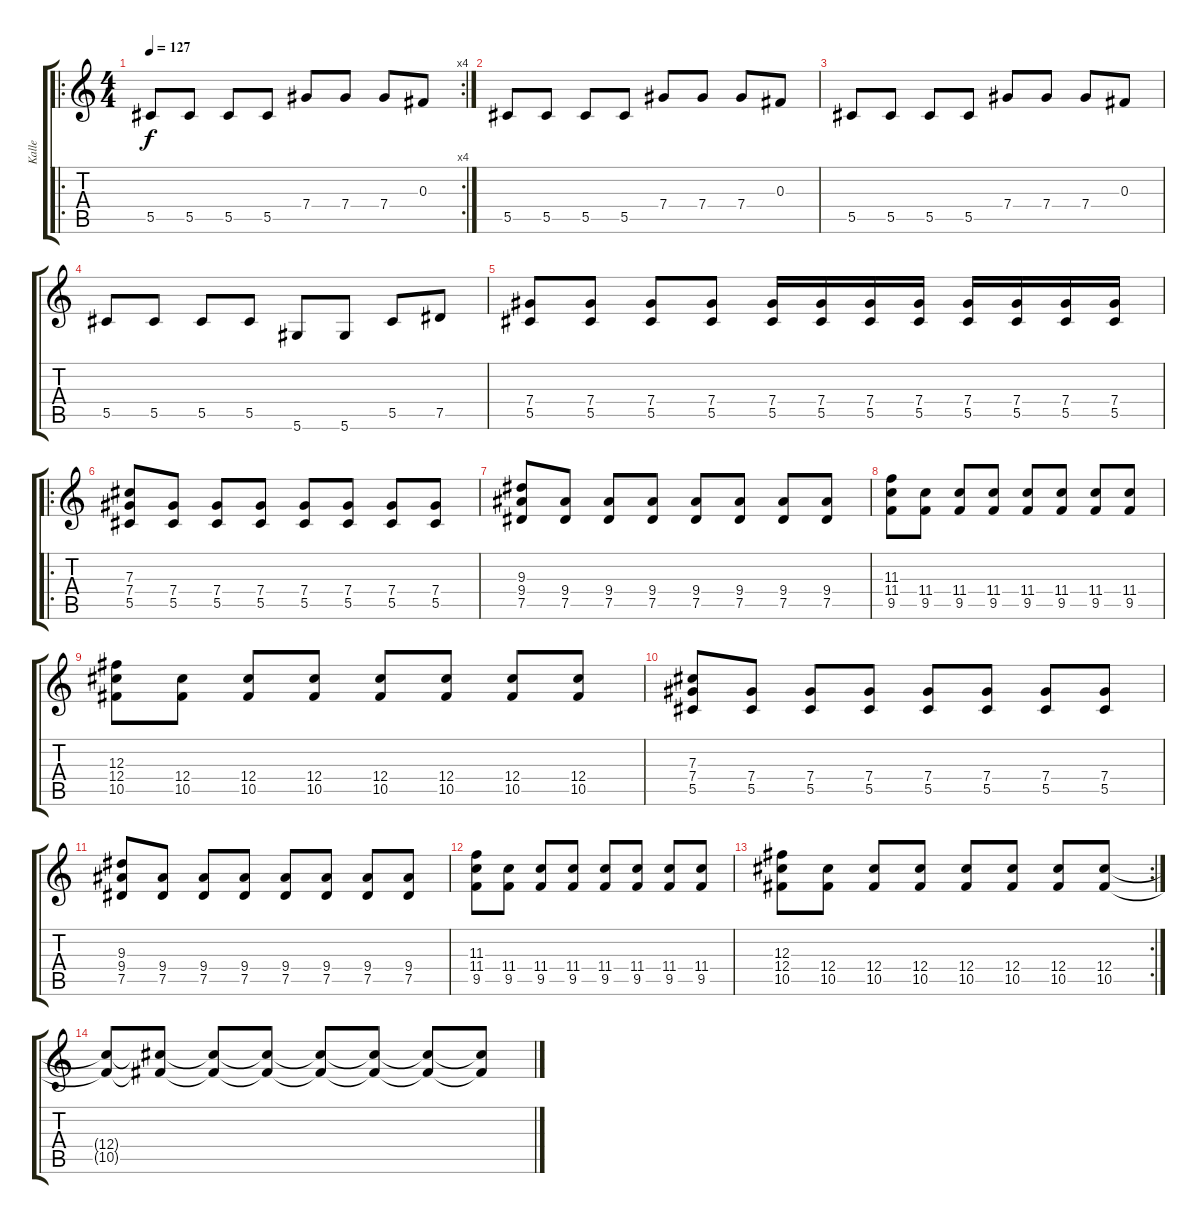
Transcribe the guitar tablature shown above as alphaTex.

\track ("Kalle" "Kalle") {instrument distortionguitar}
\staff {score tabs}
\tuning (Eb4 Bb3 Gb3 Db3 Ab2 Eb2) {hide}
\ro
\rc 4
\ts (4 4)
\tempo 127
\clef g2
\ks c
5.5.8{dy f} 5.5.8 5.5.8 5.5.8 7.4.8 7.4.8 7.4.8 0.3.8 |
5.5.8 5.5.8 5.5.8 5.5.8 7.4.8 7.4.8 7.4.8 0.3.8 |
5.5.8 5.5.8 5.5.8 5.5.8 7.4.8 7.4.8 7.4.8 0.3.8 |
5.5.8 5.5.8 5.5.8 5.5.8 5.6.8 5.6.8 5.5.8 7.5.8 |
(7.4 5.5).8 (7.4 5.5).8 (7.4 5.5).8 (7.4 5.5).8 (7.4 5.5).16 (7.4 5.5).16 (7.4 5.5).16 (7.4 5.5).16 (7.4 5.5).16 (7.4 5.5).16 (7.4 5.5).16 (7.4 5.5).16 |
\ro
(7.3 7.4 5.5).8 (7.4 5.5).8 (7.4 5.5).8 (7.4 5.5).8 (7.4 5.5).8 (7.4 5.5).8 (7.4 5.5).8 (7.4 5.5).8 |
(9.3 9.4 7.5).8 (9.4 7.5).8 (9.4 7.5).8 (9.4 7.5).8 (9.4 7.5).8 (9.4 7.5).8 (9.4 7.5).8 (9.4 7.5).8 |
(11.3 11.4 9.5).8 (11.4 9.5).8 (11.4 9.5).8 (11.4 9.5).8 (11.4 9.5).8 (11.4 9.5).8 (11.4 9.5).8 (11.4 9.5).8 |
(12.3 12.4 10.5).8 (12.4 10.5).8 (12.4 10.5).8 (12.4 10.5).8 (12.4 10.5).8 (12.4 10.5).8 (12.4 10.5).8 (12.4 10.5).8 |
(7.3 7.4 5.5).8 (7.4 5.5).8 (7.4 5.5).8 (7.4 5.5).8 (7.4 5.5).8 (7.4 5.5).8 (7.4 5.5).8 (7.4 5.5).8 |
(9.3 9.4 7.5).8 (9.4 7.5).8 (9.4 7.5).8 (9.4 7.5).8 (9.4 7.5).8 (9.4 7.5).8 (9.4 7.5).8 (9.4 7.5).8 |
(11.3 11.4 9.5).8 (11.4 9.5).8 (11.4 9.5).8 (11.4 9.5).8 (11.4 9.5).8 (11.4 9.5).8 (11.4 9.5).8 (11.4 9.5).8 |
\rc 2
(12.3 12.4 10.5).8 (12.4 10.5).8 (12.4 10.5).8 (12.4 10.5).8 (12.4 10.5).8 (12.4 10.5).8 (12.4 10.5).8 (12.4 10.5).8 |
(12.4{t} 10.5{t}).8 (12.4{t} 10.5{t}).8 (12.4{t} 10.5{t}).8 (12.4{t} 10.5{t}).8 (12.4{t} 10.5{t}).8 (12.4{t} 10.5{t}).8 (12.4{t} 10.5{t}).8 (12.4{t} 10.5{t}).8
